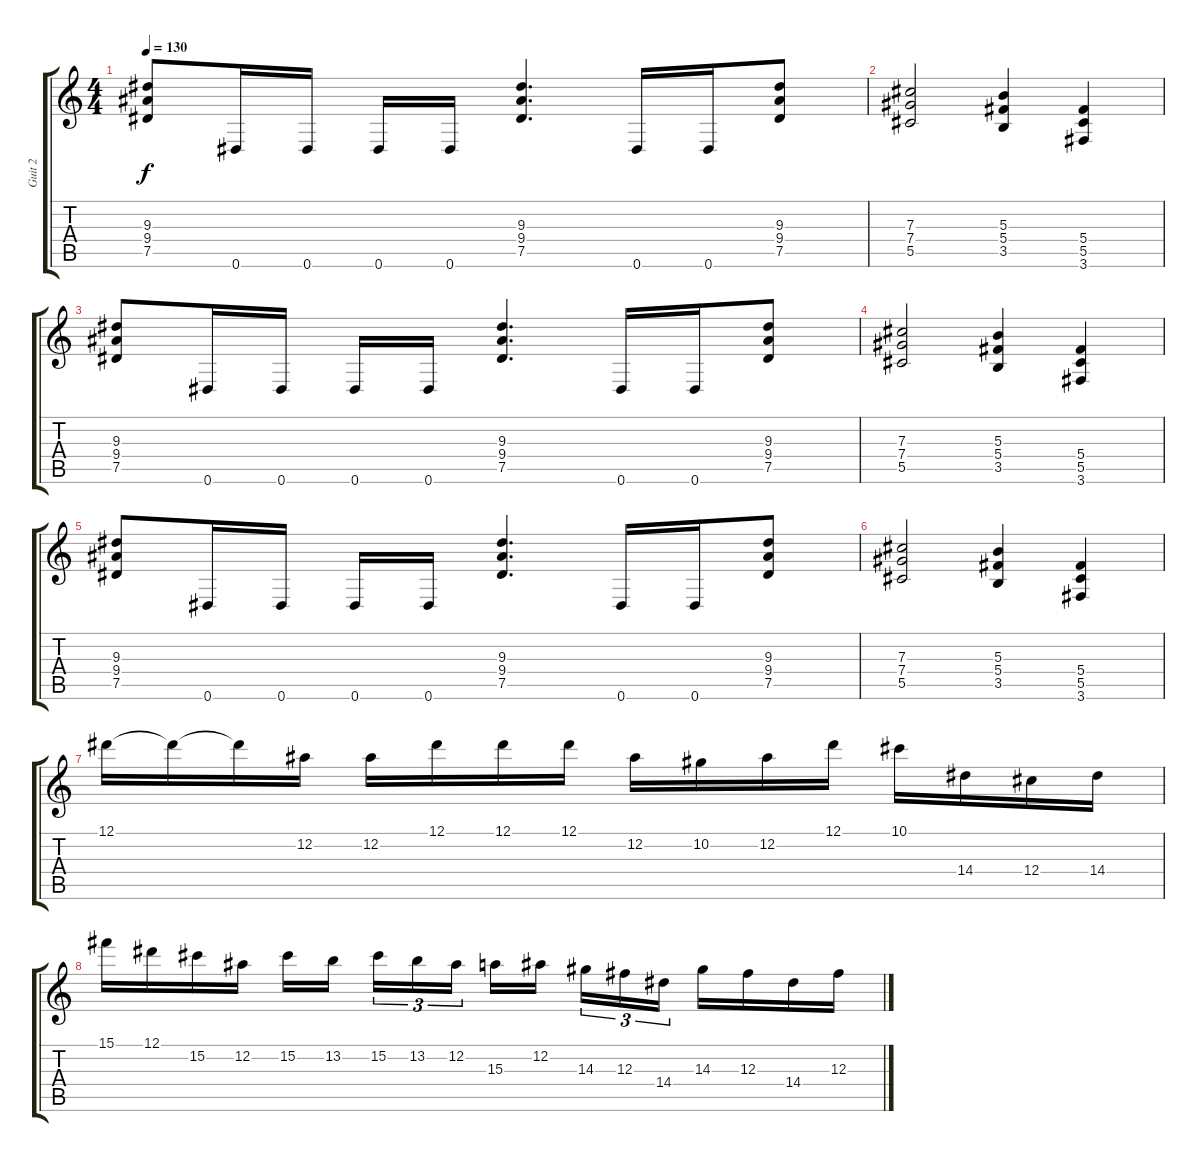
\track ("Guit 2" "Guit 2") {instrument distortionguitar}
\staff {score tabs}
\tuning (Eb4 Bb3 Gb3 Db3 Ab2 Eb2) {hide}
\ts (4 4)
\tempo 130
\clef g2
\ks c
(9.3 9.4 7.5).8{dy f} 0.6.16 0.6.16 0.6.16 0.6.16 (9.3 9.4 7.5).4{d} 0.6.16 0.6.16 (9.3 9.4 7.5).8 |
(7.3 7.4 5.5).2 (5.3 5.4 3.5).4 (5.4 5.5 3.6).4 |
(9.3 9.4 7.5).8 0.6.16 0.6.16 0.6.16 0.6.16 (9.3 9.4 7.5).4{d} 0.6.16 0.6.16 (9.3 9.4 7.5).8 |
(7.3 7.4 5.5).2 (5.3 5.4 3.5).4 (5.4 5.5 3.6).4 |
(9.3 9.4 7.5).8 0.6.16 0.6.16 0.6.16 0.6.16 (9.3 9.4 7.5).4{d} 0.6.16 0.6.16 (9.3 9.4 7.5).8 |
(7.3 7.4 5.5).2 (5.3 5.4 3.5).4 (5.4 5.5 3.6).4 |
12.1.16 12.1{t}.16 12.1{t}.16 12.2.16 12.2.16 12.1.16 12.1.16 12.1.16 12.2.16 10.2.16 12.2.16 12.1.16 10.1.16 14.4.16 12.4.16 14.4.16 |
15.1.16 12.1.16 15.2.16 12.2.16 15.2.16 13.2.16 15.2.16{tu (3 2)} 13.2.16{tu (3 2)} 12.2.16{tu (3 2)} 15.3.16 12.2.16 14.3.16{tu (3 2)} 12.3.16{tu (3 2)} 14.4.16{tu (3 2)} 14.3.16 12.3.16 14.4.16 12.3.16
